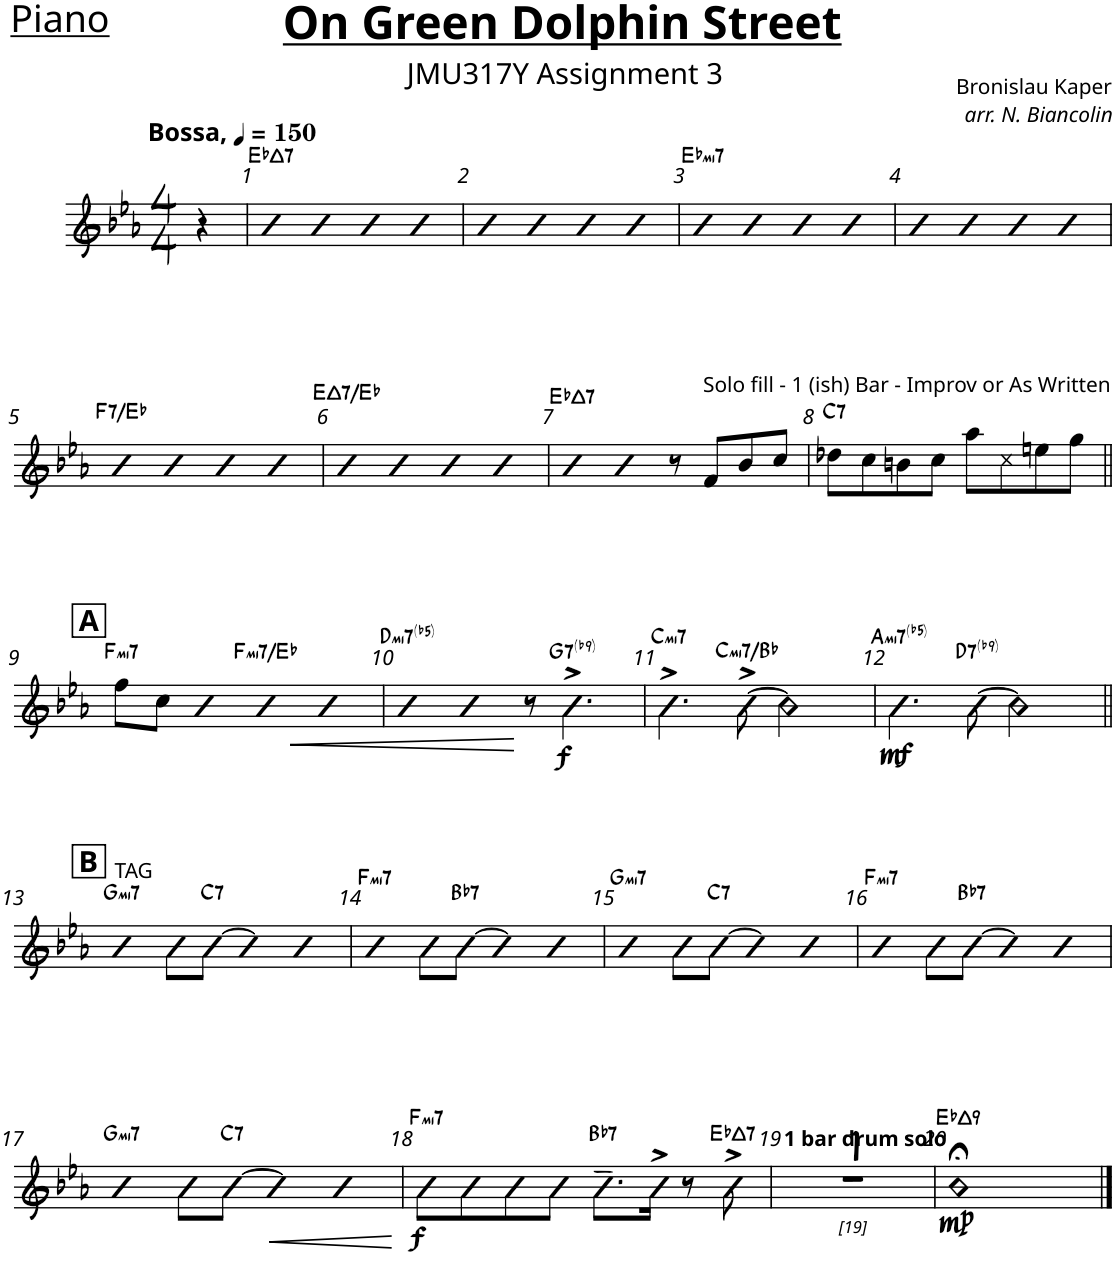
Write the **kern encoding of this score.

**kern	**dynam	**harte
*part1	*part1	*part1
*staff1	*staff1	*
*I"Piano	*	*
*I'Pno.	*	*
*clefG2	*	*
*k[b-e-a-]	*	*
*M4/4	*	*
*MM150	*	*
=	=	=
!LO:TX:a:B:t=Bossa,	!	!
4r	.	.
=1	=1	=1
!	!	!LO:H:kt=7
4b-	.	Eb:maj7
4b-	.	.
4b-	.	.
4b-	.	.
=2	=2	=2
4b-	.	.
4b-	.	.
4b-	.	.
4b-	.	.
=3	=3	=3
!	!	!LO:H:kt=mi7
4b-	.	Eb:min7
4b-	.	.
4b-	.	.
4b-	.	.
=4	=4	=4
4b-	.	.
4b-	.	.
4b-	.	.
4b-	.	.
!!LO:LB:g=z
=5	=5	=5
!	!	!LO:H:kt=7
4b-	.	F:7/b7
4b-	.	.
4b-	.	.
4b-	.	.
=6	=6	=6
!	!	!LO:H:kt=7
4b-	.	E:maj7/bb8
4b-	.	.
4b-	.	.
4b-	.	.
=7	=7	=7
!	!	!LO:H:kt=7
4b-	.	Eb:maj7
4b-	.	.
8r	.	.
!LO:TX:a:t=Solo fill - 1 (ish) Bar - Improv or As Written	!	!
8f/L	.	.
8b-/	.	.
8cc/J	.	.
=8	=8	=8
!	!	!LO:H:kt=7
8dd-X\L	.	C:7
8cc\	.	.
8bn\	.	.
8cc\J	.	.
8aa-\L	.	.
8cc\	.	.
8een\	.	.
8gg\J	.	.
!!LO:LB:g=z
!!LO:REH:place=s1:a:B:cj:fs=14:t=A
=9||	=9||	=9||
!	!	!LO:H:kt=mi7
8ff\L	.	F:min7
8cc\J	.	.
4b-	.	.
!	!	!LO:H:kt=mi7
4b-	.	F:min7/b7
!	!LO:HP:b	!
4b-	<	.
=10	=10	=10
!	!	!LO:H:kt=mi7(b5)
4b-	.	D:hdim7
4b-	.	.
8r	[	.
!	!LO:DY:b	!LO:H:kt=7
4.b-^\	f	G:7(b9)
=11	=11	=11
!	!	!LO:H:kt=mi7
4.a-^\	.	C:min7
!	!	!LO:H:kt=mi7
[8cc^\	.	C:min7/b7
2cc\]	.	.
=12	=12	=12
!	!LO:DY:b	!LO:H:kt=mi7(b5)
4.a-\	mf	A:hdim7
!	!	!LO:H:kt=7
[8cc\	.	D:7(b9)
2cc\]	.	.
!!LO:LB:g=z
!!LO:REH:place=s1:a:B:cj:fs=14:t=B
=13||	=13||	=13||
!LO:TX:a:t=TAG	!	!LO:H:kt=mi7
4b-	.	G:min7
8b-\L	.	.
!	!	!LO:H:kt=7
[8b-\J	.	C:7
4b-]	.	.
4b-	.	.
=14	=14	=14
!	!	!LO:H:kt=mi7
4b-	.	F:min7
8b-\L	.	.
!	!	!LO:H:kt=7
[8b-\J	.	Bb:7
4b-]	.	.
4b-	.	.
=15	=15	=15
!	!	!LO:H:kt=mi7
4b-	.	G:min7
8b-\L	.	.
!	!	!LO:H:kt=7
[8b-\J	.	C:7
4b-]	.	.
4b-	.	.
=16	=16	=16
!	!	!LO:H:kt=mi7
4b-	.	F:min7
8b-\L	.	.
!	!	!LO:H:kt=7
[8b-\J	.	Bb:7
4b-]	.	.
4b-	.	.
!!LO:LB:g=z
=17	=17	=17
!	!	!LO:H:kt=mi7
4b-	.	G:min7
8b-\L	.	.
!	!	!LO:H:kt=7
[8b-\J	.	C:7
!	!LO:HP:b	!
4b-]	<	.
4b-	.	.
.	[	.
=18	=18	=18
!	!LO:DY:b	!LO:H:kt=mi7
8f\L	f	F:min7
8f\	.	.
8f\	.	.
8f\J	.	.
!	!	!LO:H:kt=7
8.f~\L	.	Bb:7
16f^\Jk	.	.
8r	.	.
!	!	!LO:H:kt=7
8e-^\	.	Eb:maj7
=19	=19	=19
!LO:TX:a:B:t=1 bar drum solo	!	!
1r	.	.
=20	=20	=20
!	!LO:DY:b	!LO:H:kt=9
1b-;<	mp	Eb:maj9
==	==	==
*-	*-	*-
